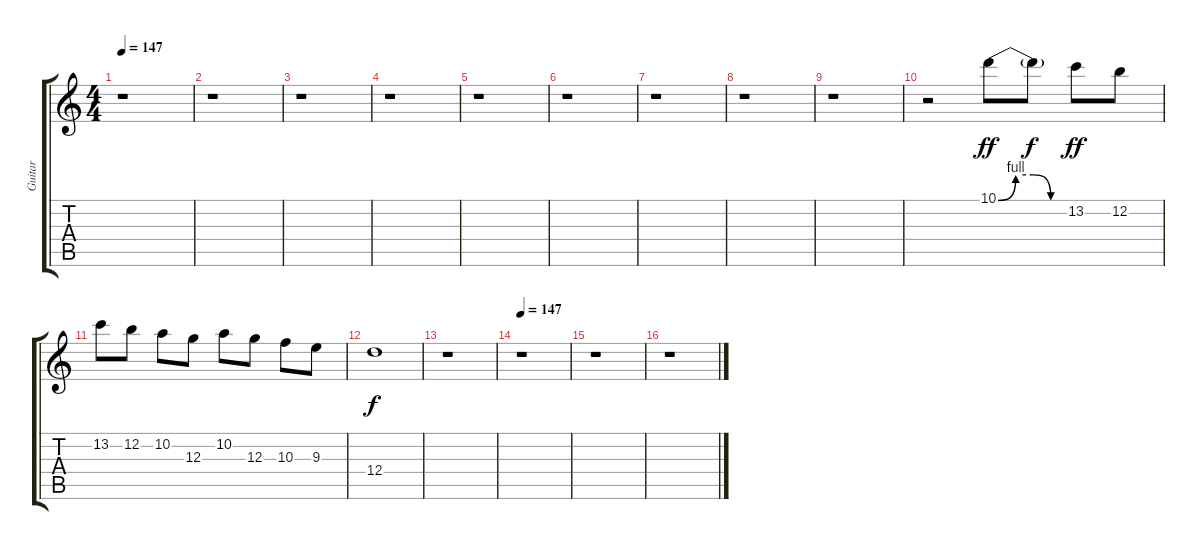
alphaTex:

\track ("Guitar" "Guitar") {instrument distortionguitar}
\staff {score tabs}
\tuning (E4 B3 G3 D3 A2 E2) {hide}
\ts (4 4)
\tempo 147
\clef g2
\ks c
r.1{dy f} |
r.1 |
r.1 |
r.1 |
r.1 |
r.1 |
r.1 |
r.1 |
r.1 |
r.2 10.1{be (custom 0 0 15 4 30 4 45 0 60 0)}.8{dy ff} 10.1{t}.8{dy f} 13.2.8{dy ff} 12.2.8 |
13.2.8 12.2.8 10.2.8 12.3.8 10.2.8 12.3.8 10.3.8 9.3.8 |
12.4.1{dy f} |
r.1 |
\tempo 147
r.1 |
r.1 |
r.1
